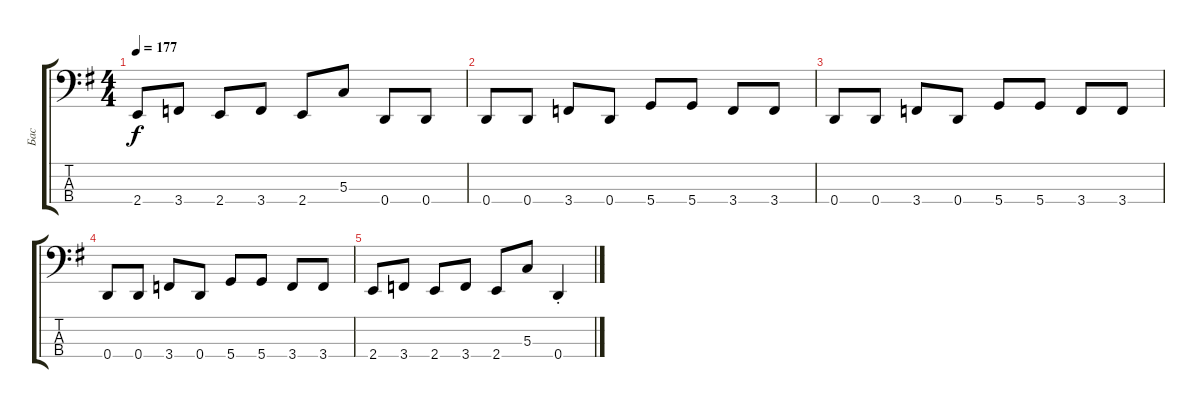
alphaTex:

\track ("Бас" "Бас") {instrument electricbassfinger}
\staff {score tabs}
\tuning (F2 C2 G1 D1) {hide}
\ts (4 4)
\tempo 177
\clef f4
\ks eminor
2.4.8{dy f} 3.4.8 2.4.8 3.4.8 2.4.8 5.3.8 0.4.8 0.4.8 |
0.4.8 0.4.8 3.4.8 0.4.8 5.4.8 5.4.8 3.4.8 3.4.8 |
0.4.8 0.4.8 3.4.8 0.4.8 5.4.8 5.4.8 3.4.8 3.4.8 |
0.4.8 0.4.8 3.4.8 0.4.8 5.4.8 5.4.8 3.4.8 3.4.8 |
2.4.8 3.4.8 2.4.8 3.4.8 2.4.8 5.3.8 0.4{st}.4
